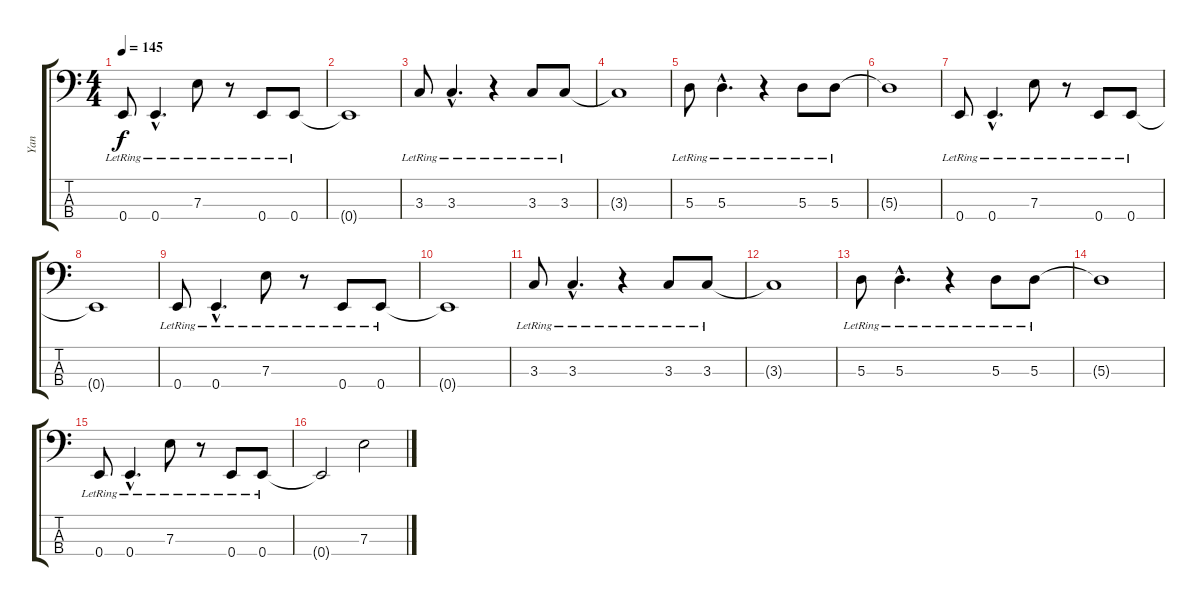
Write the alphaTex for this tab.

\track ("Yan" "Yan") {instrument electricbasspick}
\staff {score tabs}
\tuning (G2 D2 A1 E1) {hide}
\ts (4 4)
\tempo 145
\clef f4
\ks c
0.4{lr}.8{dy f} 0.4{hac lr}.4{d} 7.3{lr}.8 r.8 0.4{lr}.8 0.4{lr}.8 |
0.4{t}.1 |
3.3{lr}.8 3.3{hac lr}.4{d} r.4 3.3{lr}.8 3.3{lr}.8 |
3.3{t}.1 |
5.3{lr}.8 5.3{hac lr}.4{d} r.4 5.3{lr}.8 5.3{lr}.8 |
5.3{t}.1 |
0.4{lr}.8 0.4{hac lr}.4{d} 7.3{lr}.8 r.8 0.4{lr}.8 0.4{lr}.8 |
0.4{t}.1 |
0.4{lr}.8 0.4{hac lr}.4{d} 7.3{lr}.8 r.8 0.4{lr}.8 0.4{lr}.8 |
0.4{t}.1 |
3.3{lr}.8 3.3{hac lr}.4{d} r.4 3.3{lr}.8 3.3{lr}.8 |
3.3{t}.1 |
5.3{lr}.8 5.3{hac lr}.4{d} r.4 5.3{lr}.8 5.3{lr}.8 |
5.3{t}.1 |
0.4{lr}.8 0.4{hac lr}.4{d} 7.3{lr}.8 r.8 0.4{lr}.8 0.4{lr}.8 |
0.4{t}.2 7.3{ss}.2
